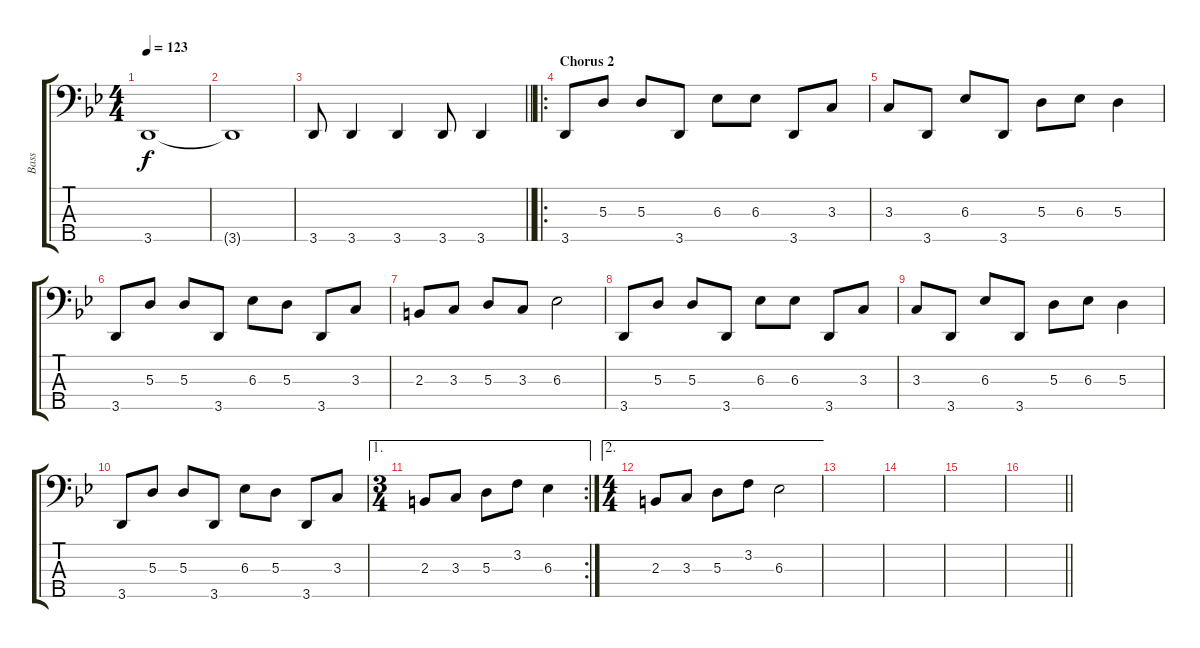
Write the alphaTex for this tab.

\track ("Bass" "Bass") {instrument electricbassfinger}
\staff {score tabs}
\tuning (G2 D2 A1 E1 B0) {hide}
\ts (4 4)
\tempo 123
\clef f4
\ks bb
3.5.1{dy f} |
3.5{t}.1 |
\barLineRight lightlight
3.5.8 3.5.4 3.5.4 3.5.8 3.5.4 |
\ro
\section ("" "Chorus 2")
3.5.8 5.3.8 5.3.8 3.5.8 6.3.8 6.3.8 3.5.8 3.3.8 |
3.3.8 3.5.8 6.3.8 3.5.8 5.3.8 6.3.8 5.3.4 |
3.5.8 5.3.8 5.3.8 3.5.8 6.3.8 5.3.8 3.5.8 3.3.8 |
2.3.8 3.3.8 5.3.8 3.3.8 6.3.2 |
3.5.8 5.3.8 5.3.8 3.5.8 6.3.8 6.3.8 3.5.8 3.3.8 |
3.3.8 3.5.8 6.3.8 3.5.8 5.3.8 6.3.8 5.3.4 |
3.5.8 5.3.8 5.3.8 3.5.8 6.3.8 5.3.8 3.5.8 3.3.8 |
\ae 1
\rc 2
\ts (3 4)
2.3.8 3.3.8 5.3.8 3.2.8 6.3.4 |
\ae 2
\ts (4 4)
2.3.8 3.3.8 5.3.8 3.2.8 6.3.2 |
|
|
|
\barLineRight lightlight
